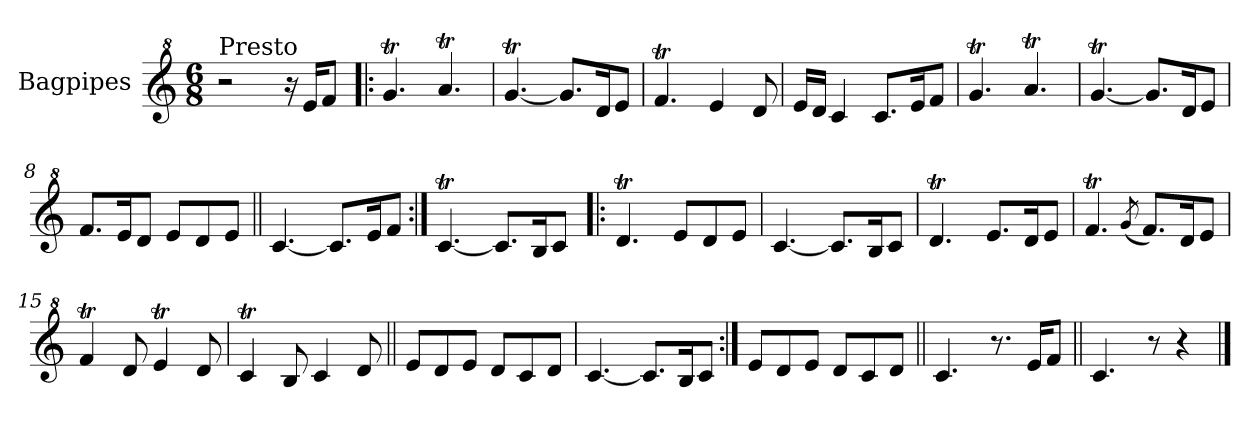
**kern
*part1
*staff1
*I"Bagpipes
*I'Bag
*clefG^2
*k[]
*C:
*M6/8
=1
!LO:TX:a:t=Presto
2r
16r
16ee/KL
8ff/J
=2!|:
4.ggT/
4.aaT/
=3
[4.ggT/
8.gg/L]
16dd/K
8ee/J
=4
4.ffT/
4ee/
8dd/
=5
16ee/LL
16dd/JJ
4cc/
8.cc/L
16ee/K
8ff/J
=6
4.ggT/
4.aaT/
=7
[4.ggT/
8.gg/L]
16dd/K
8ee/J
=8
8.ff/L
16ee/K
8dd/J
8ee/L
8dd/
8ee/J
!!LO:LB:g=z
=9||
[4.cc/
8.cc/L]
16ee/K
8ff/J
=10:|!
[4.ccT/
8.cc/L]
16b/K
8cc/J
=11!|:
4.ddT/
8ee/L
8dd/
8ee/J
=12
[4.cc/
8.cc/L]
16b/K
8cc/J
=13
4.ddT/
8.ee/L
16dd/K
8ee/J
=14
4.ffT/
(8qgg/
8.ff/L)
16dd/K
8ee/J
=15
4ffT/
8dd/
4eet/
8dd/
!!LO:LB:g=z
=16
4ccT/
8b/
4cc/
8dd/
=17||
8ee/L
8dd/
8ee/J
8dd/L
8cc/
8dd/J
=18
[4.cc/
8.cc/L]
16b/K
8cc/J
=19:|!
8ee/L
8dd/
8ee/J
8dd/L
8cc/
8dd/J
=20||
4.cc/
8.r
16ee/KL
8ff/J
=21||
4.cc/
8r
4r
==
*-
